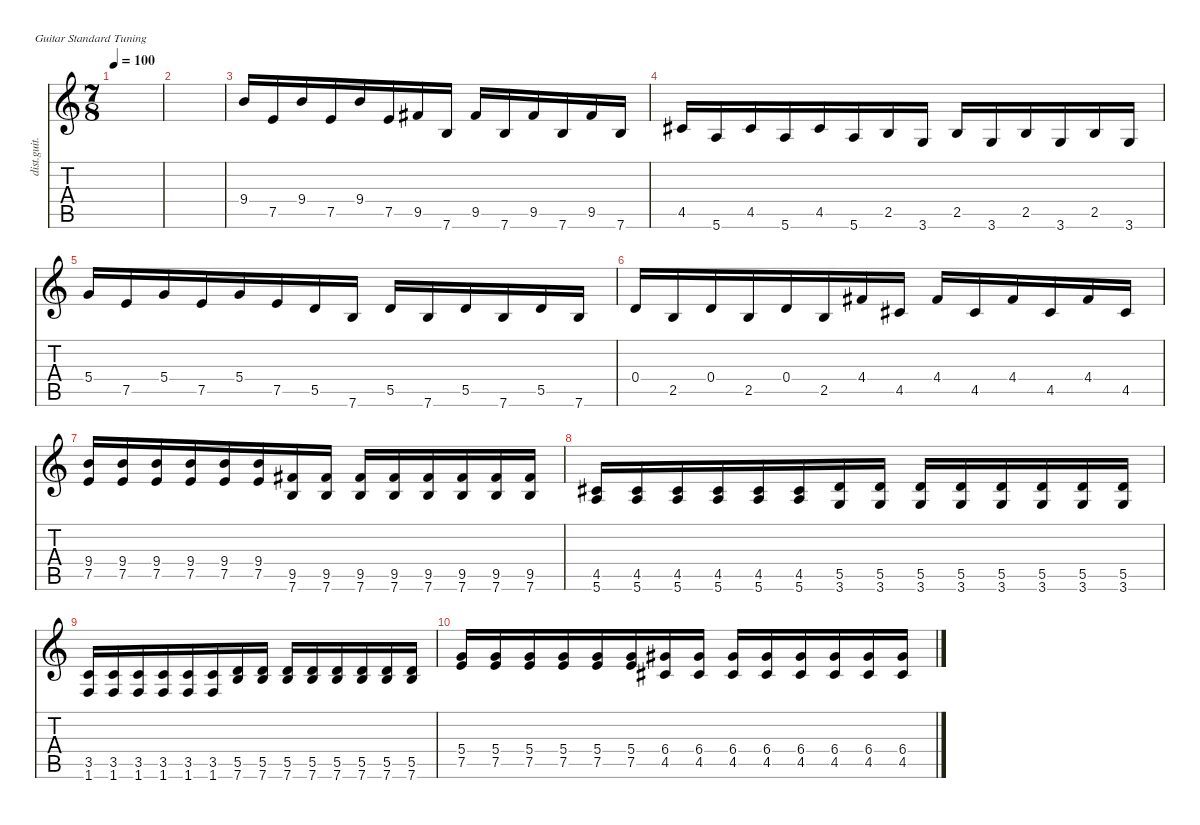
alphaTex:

\defaultSystemsLayout 4
\hideDynamics
\bracketExtendMode nobrackets
\otherSystemsTrackNameOrientation horizontal
\track ("Distortion Guitar" "dist.guit.") {instrument distortionguitar}
\staff {score tabs}
\tuning (E4 B3 G3 D3 A2 E2)
\ts (7 8)
\tempo 100
\clef g2
\ks c
|
|
9.4.16{beam Up} 7.5.16{beam Up} 9.4.16{beam Up} 7.5.16{beam Up} 9.4.16{beam Up} 7.5.16{beam Up} 9.5{acc #}.16{beam Up} 7.6.16{beam Up} 9.5{acc #}.16{beam Up} 7.6.16{beam Up} 9.5{acc #}.16{beam Up} 7.6.16{beam Up} 9.5{acc #}.16{beam Up} 7.6.16{beam Up} |
4.5{acc #}.16{beam Up} 5.6.16{beam Up} 4.5{acc #}.16{beam Up} 5.6.16{beam Up} 4.5{acc #}.16{beam Up} 5.6.16{beam Up} 2.5.16{beam Up} 3.6.16{beam Up} 2.5.16{beam Up} 3.6.16{beam Up} 2.5.16{beam Up} 3.6.16{beam Up} 2.5.16{beam Up} 3.6.16{beam Up} |
5.4.16{beam Up} 7.5.16{beam Up} 5.4.16{beam Up} 7.5.16{beam Up} 5.4.16{beam Up} 7.5.16{beam Up} 5.5.16{beam Up} 7.6.16{beam Up} 5.5.16{beam Up} 7.6.16{beam Up} 5.5.16{beam Up} 7.6.16{beam Up} 5.5.16{beam Up} 7.6.16{beam Up} |
0.4.16{beam Up} 2.5.16{beam Up} 0.4.16{beam Up} 2.5.16{beam Up} 0.4.16{beam Up} 2.5.16{beam Up} 4.4{acc #}.16{beam Up} 4.5{acc #}.16{beam Up} 4.4{acc #}.16{beam Up} 4.5{acc #}.16{beam Up} 4.4{acc #}.16{beam Up} 4.5{acc #}.16{beam Up} 4.4{acc #}.16{beam Up} 4.5{acc #}.16{beam Up} |
(7.5 9.4).16{beam Up} (7.5 9.4).16{beam Up} (7.5 9.4).16{beam Up} (7.5 9.4).16{beam Up} (7.5 9.4).16{beam Up} (7.5 9.4).16{beam Up} (9.5{acc #} 7.6).16{beam Up} (9.5{acc #} 7.6).16{beam Up} (9.5{acc #} 7.6).16{beam Up} (9.5{acc #} 7.6).16{beam Up} (9.5{acc #} 7.6).16{beam Up} (9.5{acc #} 7.6).16{beam Up} (9.5{acc #} 7.6).16{beam Up} (9.5{acc #} 7.6).16{beam Up} |
(5.6 4.5{acc #}).16{beam Up} (4.5{acc #} 5.6).16{beam Up} (4.5{acc #} 5.6).16{beam Up} (4.5{acc #} 5.6).16{beam Up} (4.5{acc #} 5.6).16{beam Up} (4.5{acc #} 5.6).16{beam Up} (5.5 3.6).16{beam Up} (5.5 3.6).16{beam Up} (5.5 3.6).16{beam Up} (5.5 3.6).16{beam Up} (5.5 3.6).16{beam Up} (5.5 3.6).16{beam Up} (5.5 3.6).16{beam Up} (5.5 3.6).16{beam Up} |
(1.6 3.5).16{beam Up} (1.6 3.5).16{beam Up} (1.6 3.5).16{beam Up} (1.6 3.5).16{beam Up} (1.6 3.5).16{beam Up} (1.6 3.5).16{beam Up} (5.5 7.6).16{beam Up} (5.5 7.6).16{beam Up} (5.5 7.6).16{beam Up} (5.5 7.6).16{beam Up} (5.5 7.6).16{beam Up} (5.5 7.6).16{beam Up} (5.5 7.6).16{beam Up} (5.5 7.6).16{beam Up} |
(7.5 5.4).16{beam Up} (7.5 5.4).16{beam Up} (7.5 5.4).16{beam Up} (7.5 5.4).16{beam Up} (7.5 5.4).16{beam Up} (7.5 5.4).16{beam Up} (4.5{acc #} 6.4{acc #}).16{beam Up} (4.5{acc #} 6.4{acc #}).16{beam Up} (4.5{acc #} 6.4{acc #}).16{beam Up} (4.5{acc #} 6.4{acc #}).16{beam Up} (4.5{acc #} 6.4{acc #}).16{beam Up} (4.5{acc #} 6.4{acc #}).16{beam Up} (4.5{acc #} 6.4{acc #}).16{beam Up} (4.5{acc #} 6.4{acc #}).16{beam Up}
